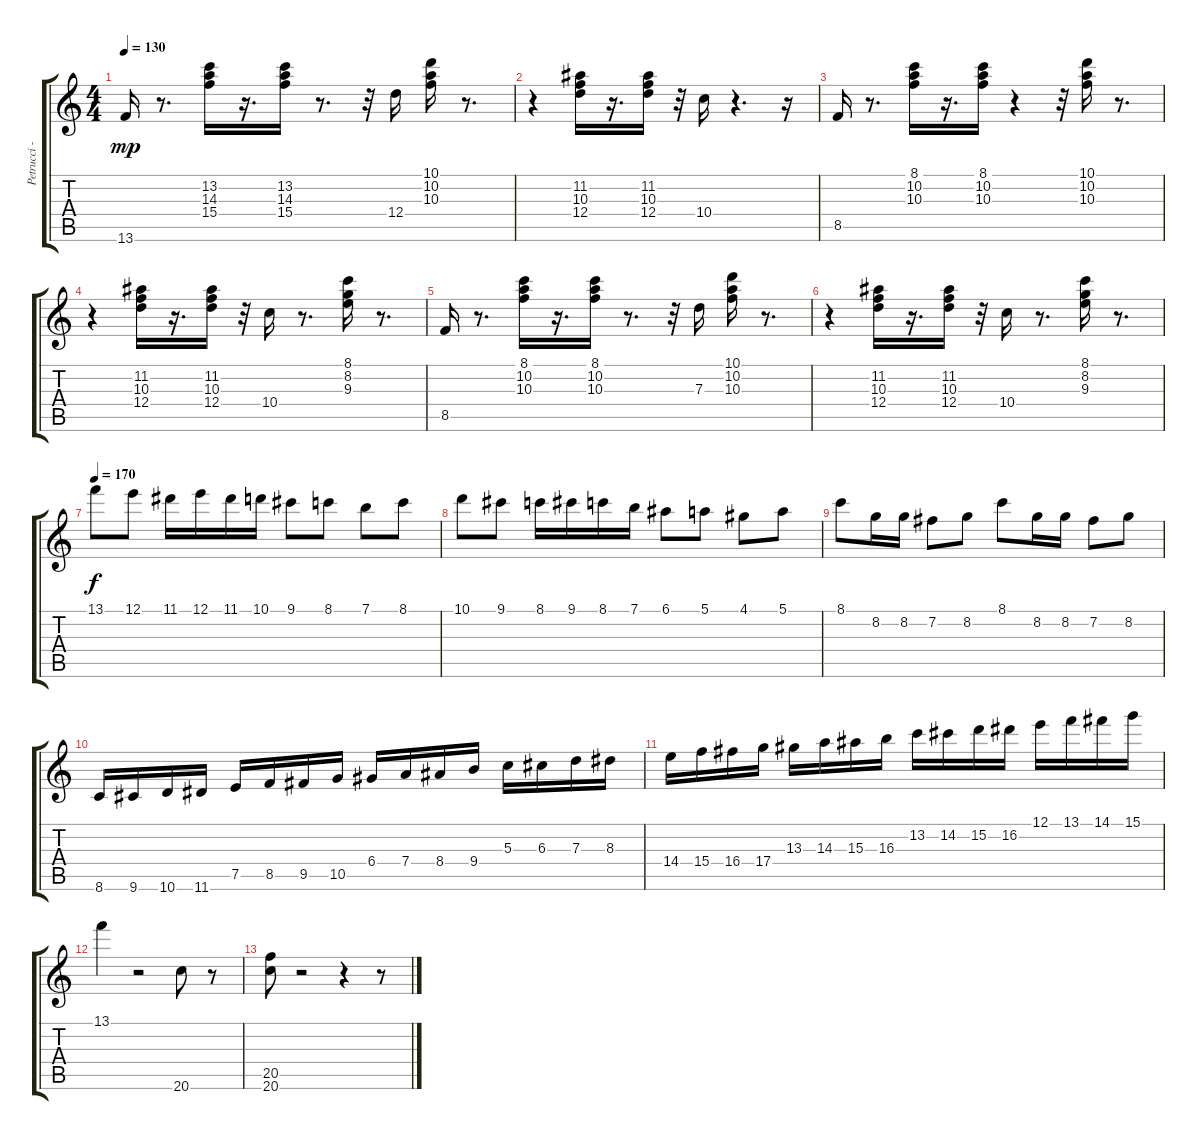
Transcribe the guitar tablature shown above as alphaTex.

\track ("Petrucci - Overdriven Guitar" "Petrucci -") {instrument distortionguitar}
\staff {score tabs}
\tuning (E4 B3 G3 D3 A2 E2) {hide}
\ts (4 4)
\tempo 130
\clef g2
\ks c
13.6.16{dy mp} r.8{d} (13.2 14.3 15.4).16 r.16{d} (13.2 14.3 15.4).16 r.8{d} r.32 12.4.16 (10.1 10.2 10.3).16 r.8{d} |
r.4 (11.2 10.3 12.4).16 r.16{d} (11.2 10.3 12.4).16 r.32 10.4.16 r.4{d} r.16 |
8.5.16 r.8{d} (8.1 10.2 10.3).16 r.16{d} (8.1 10.2 10.3).16 r.4 r.32 (10.1 10.2 10.3).16 r.8{d} |
r.4 (11.2 10.3 12.4).16 r.16{d} (11.2 10.3 12.4).16 r.32 10.4.16 r.8{d} (8.1 8.2 9.3).16 r.8{d} |
8.5.16 r.8{d} (8.1 10.2 10.3).16 r.16{d} (8.1 10.2 10.3).16 r.8{d} r.32 7.3.16 (10.1 10.2 10.3).16 r.8{d} |
r.4 (11.2 10.3 12.4).16 r.16{d} (11.2 10.3 12.4).16 r.32 10.4.16 r.8{d} (8.1 8.2 9.3).16 r.8{d} |
\tempo 170
13.1.8{dy f} 12.1.8 11.1.16 12.1.16 11.1.16 10.1.16 9.1.8 8.1.8 7.1.8 8.1.8 |
10.1.8 9.1.8 8.1.16 9.1.16 8.1.16 7.1.16 6.1.8 5.1.8 4.1.8 5.1.8 |
8.1.8 8.2.16 8.2.16 7.2.8 8.2.8 8.1.8 8.2.16 8.2.16 7.2.8 8.2.8 |
8.6.16 9.6.16 10.6.16 11.6.16 7.5.16 8.5.16 9.5.16 10.5.16 6.4.16 7.4.16 8.4.16 9.4.16 5.3.16 6.3.16 7.3.16 8.3.16 |
14.4.16 15.4.16 16.4.16 17.4.16 13.3.16 14.3.16 15.3.16 16.3.16 13.2.16 14.2.16 15.2.16 16.2.16 12.1.16 13.1.16 14.1.16 15.1.16 |
13.1.4 r.2 20.6.8 r.8 |
(20.5 20.6).8 r.2 r.4 r.8
